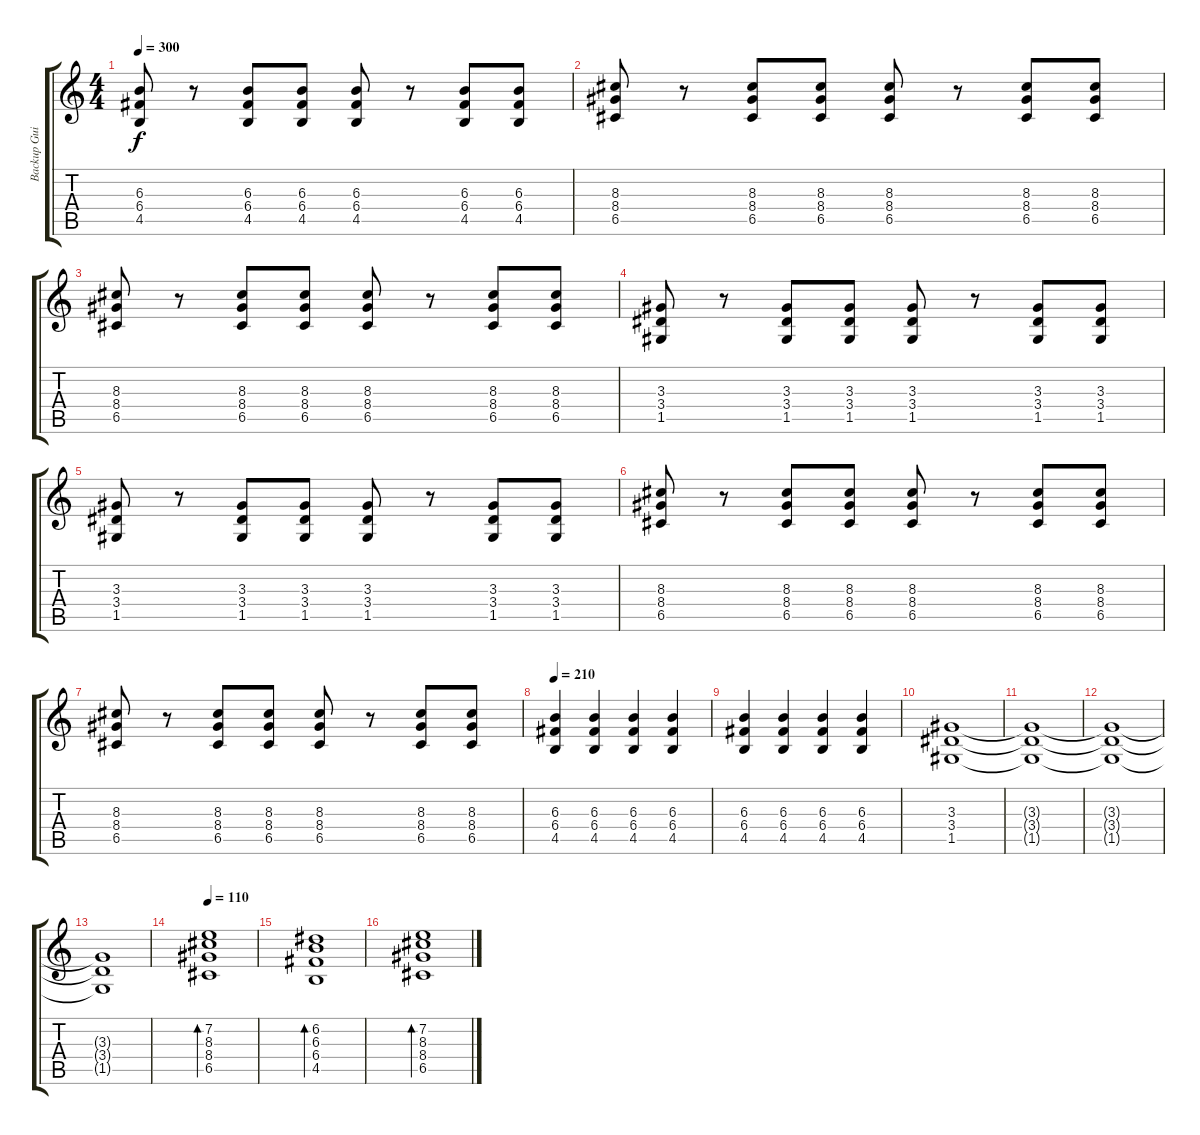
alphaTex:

\track ("Backup Guitar" "Backup Gui") {instrument overdrivenguitar}
\staff {score tabs}
\tuning (D4 A3 F3 C3 G2 D2) {hide}
\ts (4 4)
\tempo 300
\clef g2
\ks c
(6.3 6.4 4.5).8{dy f instrument electricguitarmuted} r.8 (6.3 6.4 4.5).8 (6.3 6.4 4.5).8 (6.3 6.4 4.5).8 r.8 (6.3 6.4 4.5).8 (6.3 6.4 4.5).8 |
(8.3 8.4 6.5).8{instrument electricguitarmuted} r.8 (8.3 8.4 6.5).8 (8.3 8.4 6.5).8 (8.3 8.4 6.5).8 r.8 (8.3 8.4 6.5).8 (8.3 8.4 6.5).8 |
(8.3 8.4 6.5).8{instrument electricguitarmuted} r.8 (8.3 8.4 6.5).8 (8.3 8.4 6.5).8 (8.3 8.4 6.5).8 r.8 (8.3 8.4 6.5).8 (8.3 8.4 6.5).8 |
(3.3 3.4 1.5).8{instrument electricguitarmuted} r.8 (3.3 3.4 1.5).8 (3.3 3.4 1.5).8 (3.3 3.4 1.5).8 r.8 (3.3 3.4 1.5).8 (3.3 3.4 1.5).8 |
(3.3 3.4 1.5).8{instrument electricguitarmuted} r.8 (3.3 3.4 1.5).8 (3.3 3.4 1.5).8 (3.3 3.4 1.5).8 r.8 (3.3 3.4 1.5).8 (3.3 3.4 1.5).8 |
(8.3 8.4 6.5).8{instrument electricguitarmuted} r.8 (8.3 8.4 6.5).8 (8.3 8.4 6.5).8 (8.3 8.4 6.5).8 r.8 (8.3 8.4 6.5).8 (8.3 8.4 6.5).8 |
(8.3 8.4 6.5).8{instrument electricguitarmuted} r.8 (8.3 8.4 6.5).8 (8.3 8.4 6.5).8 (8.3 8.4 6.5).8 r.8 (8.3 8.4 6.5).8 (8.3 8.4 6.5).8 |
\tempo 210
(6.3 6.4 4.5).4{instrument overdrivenguitar} (6.3 6.4 4.5).4 (6.3 6.4 4.5).4 (6.3 6.4 4.5).4 |
(6.3 6.4 4.5).4 (6.3 6.4 4.5).4 (6.3 6.4 4.5).4 (6.3 6.4 4.5).4 |
(3.3 3.4 1.5).1 |
(3.3{t} 3.4{t} 1.5{t}).1 |
(3.3{t} 3.4{t} 1.5{t}).1 |
(3.3{t} 3.4{t} 1.5{t}).1 |
\tempo 110
(7.2 8.3 8.4 6.5).1{bd 480 instrument acousticguitarnylon} |
(6.2 6.3 6.4 4.5).1{bd 480 instrument acousticguitarnylon} |
(7.2 8.3 8.4 6.5).1{bd 480 instrument acousticguitarnylon}
